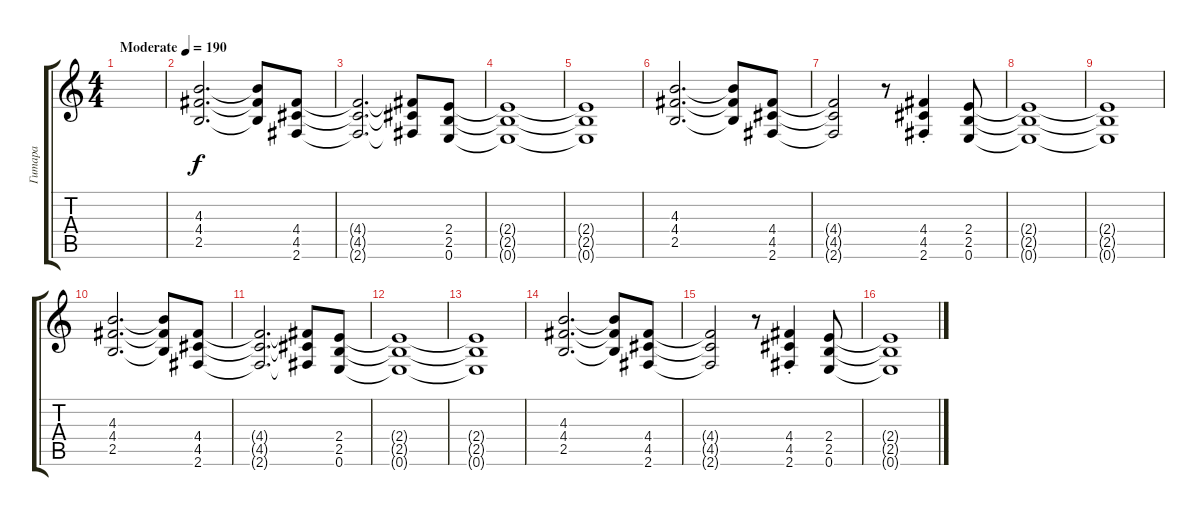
\track ("Гитара" "Гитара") {instrument distortionguitar}
\staff {score tabs}
\tuning (E4 B3 G3 D3 A2 E2) {hide}
\ts (4 4)
\tempo (190 "Moderate")
\clef g2
\ks c
|
(4.3 4.4 2.5).2{d} (4.3{t} 4.4{t} 2.5{t}).8 (4.4 4.5 2.6).8 |
(4.4{t} 4.5{t} 2.6{t}).2{d} (4.4{t} 4.5{t} 2.6{t}).8 (2.4 2.5 0.6).8 |
(2.4{t} 2.5{t} 0.6{t}).1 |
(2.4{t} 2.5{t} 0.6{t}).1 |
(4.3 4.4 2.5).2{d} (4.3{t} 4.4{t} 2.5{t}).8 (4.4 4.5 2.6).8 |
(4.4{t} 4.5{t} 2.6{t}).2 r.8 (4.4{st} 4.5{st} 2.6{st}).4 (2.4 2.5 0.6).8 |
(2.4{t} 2.5{t} 0.6{t}).1 |
(2.4{t} 2.5{t} 0.6{t}).1 |
(4.3 4.4 2.5).2{d} (4.3{t} 4.4{t} 2.5{t}).8 (4.4 4.5 2.6).8 |
(4.4{t} 4.5{t} 2.6{t}).2{d} (4.4{t} 4.5{t} 2.6{t}).8 (2.4 2.5 0.6).8 |
(2.4{t} 2.5{t} 0.6{t}).1 |
(2.4{t} 2.5{t} 0.6{t}).1 |
(4.3 4.4 2.5).2{d} (4.3{t} 4.4{t} 2.5{t}).8 (4.4 4.5 2.6).8 |
(4.4{t} 4.5{t} 2.6{t}).2 r.8 (4.4{st} 4.5{st} 2.6{st}).4 (2.4 2.5 0.6).8 |
(2.4{t} 2.5{t} 0.6{t}).1
